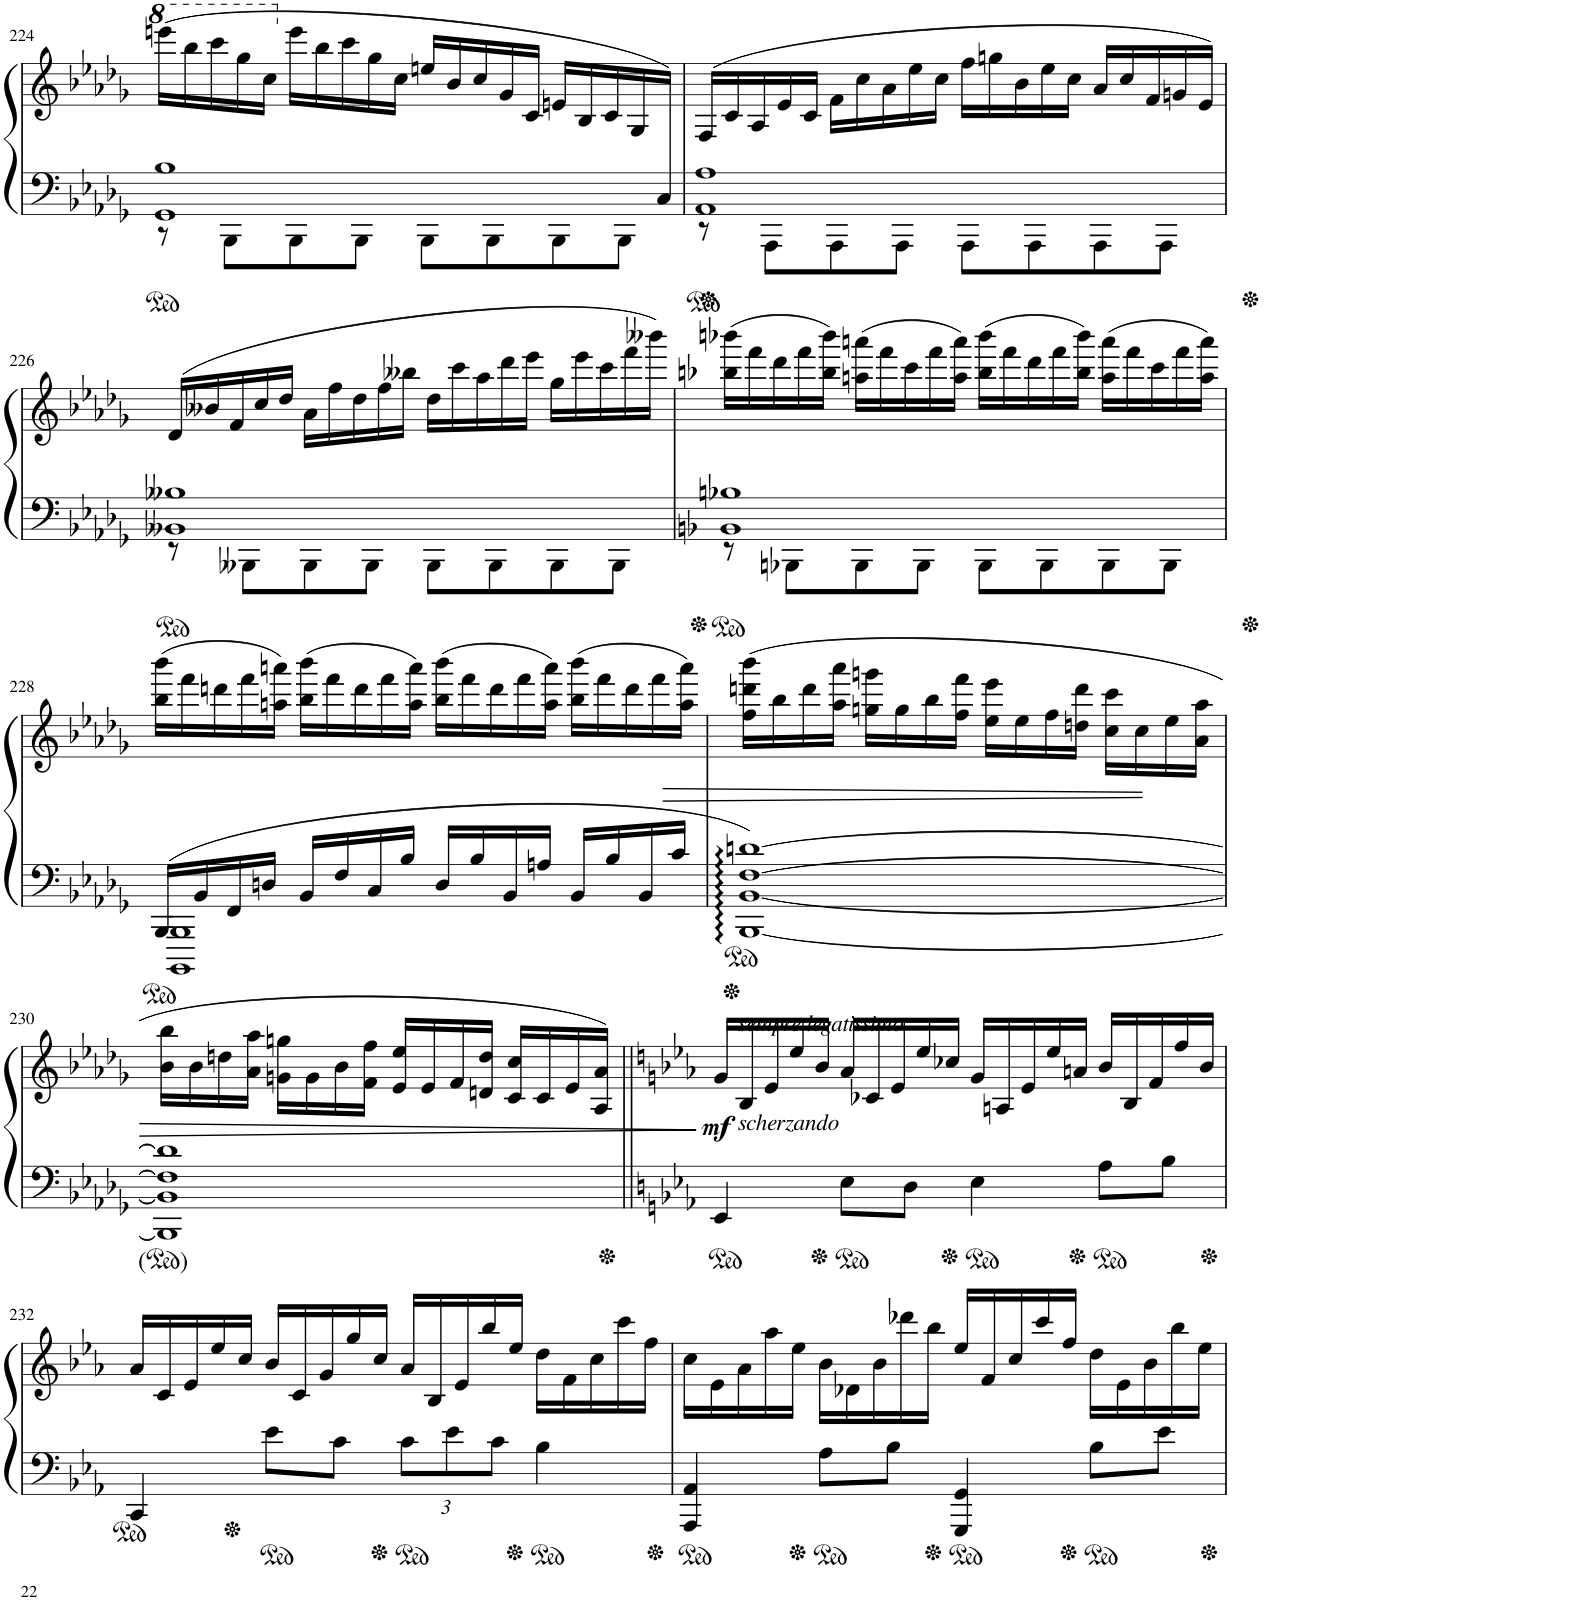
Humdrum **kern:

**kern	**kern	**dynam
*part1	*part1	*part1
*staff2	*staff1	*staff1/2
*I"Piano	*	*
*I'Pno.	*	*
!!LO:PB:g=z
*clefF4	*clefG2	*
*k[b-e-a-d-g-]	*k[b-e-a-d-g-]	*
*M4/4	*M4/4	*
=224	=224	=224
*^	*	*
*	*^	*	*
*	*	*	*8va	*
*	*	*	*Xbrackettup	*
20%19ryy	1GG- 1B-	8r	(20eeeen\LL	.
.	.	.	20bbb-\	.
.	.	.	20cccc\	.
.	.	8BBB-\L	.	.
.	.	.	20ggg-\	.
.	.	.	20ccc\JJ	.
*	*	*	*X8va	*
.	.	8BBB-\	20eee\LL	.
.	.	.	20bb-\	.
.	.	.	20ccc\	.
.	.	8BBB-\J	.	.
.	.	.	20gg-\	.
.	.	.	20cc\JJ	.
.	.	8BBB-\L	20een/LL	.
.	.	.	20b-/	.
.	.	.	20cc/	.
.	.	8BBB-\	.	.
.	.	.	20g-/	.
.	.	.	20c/JJ	.
.	.	8BBB-\	20en/LL	.
.	.	.	20B-/	.
.	.	.	20c/	.
.	.	8BBB-\J	.	.
.	.	.	20G-/	.
20C/JJ)	.	.	20ryy	.
*	*v	*v	*	*
=225	=225	=225	=225
1AA- 1A-	8r	(20F/LL	.
.	.	20c/	.
.	.	20A-/	.
.	8AAA-\L	.	.
.	.	20e-/	.
.	.	20c/JJ	.
.	8AAA-\	20f\LL	.
.	.	20cc\	.
.	.	20a-\	.
.	8AAA-\J	.	.
.	.	20ee-\	.
.	.	20cc\JJ	.
.	8AAA-\L	20ff\LL	.
.	.	20ggn\	.
.	.	20b-\	.
.	8AAA-\	.	.
.	.	20ee-\	.
.	.	20cc\JJ	.
.	8AAA-\	20a-/LL	.
.	.	20cc/	.
.	.	20f/	.
.	8AAA-\J	.	.
.	.	20gn/	.
.	.	20e-/JJ)	.
!!LO:LB:g=z
=226	=226	=226	=226
1BB--X 1B--X	8r	(20d-/LL	.
.	.	20b--X/	.
.	.	20f/	.
.	8BBB--X\L	.	.
.	.	20cc/	.
.	.	20dd-/JJ	.
.	8BBB--\	20a-\LL	.
.	.	20ff\	.
.	.	20dd-\	.
.	8BBB--\J	.	.
.	.	20ff\	.
.	.	20bb--X\JJ	.
.	8BBB--\L	20dd-\LL	.
.	.	20ccc\	.
.	.	20aa-\	.
.	8BBB--\	.	.
.	.	20ddd-\	.
.	.	20eee-\JJ	.
.	8BBB--\	20gg-\LL	.
.	.	20eee-\	.
.	.	20ccc\	.
.	8BBB--\J	.	.
.	.	20fff\	.
.	.	20bbb--X\JJ)	.
=227	=227	=227	=227
1BB-X 1B-X	8r	(20bb-X\ 20bbb-X\LL	.
.	.	20fff\	.
.	.	20ddd-\	.
.	8BBB-X\L	.	.
.	.	20fff\	.
.	.	20bb-\ 20bbb-\JJ)	.
.	8BBB-\	(20aan\ 20aaan\LL	.
.	.	20fff\	.
.	.	20ccc\	.
.	8BBB-\J	.	.
.	.	20fff\	.
.	.	20aa\ 20aaa\JJ)	.
.	8BBB-\L	(20bb-\ 20bbb-\LL	.
.	.	20fff\	.
.	.	20ddd-\	.
.	8BBB-\	.	.
.	.	20fff\	.
.	.	20bb-\ 20bbb-\JJ)	.
.	8BBB-\	(20aa\ 20aaa\LL	.
.	.	20fff\	.
.	.	20ccc\	.
.	8BBB-\J	.	.
.	.	20fff\	.
.	.	20aa\ 20aaa\JJ)	.
!!LO:LB:g=z
=228	=228	=228	=228
16BBB-/LL	1BBBB- 1BBB-	(20bb-\ 20bbb-\LL	.
.	.	20fff\	.
16BB-/	.	.	.
.	.	20dddn\	.
16FF/	.	.	.
.	.	20fff\	.
16Dn/JJ	.	.	.
.	.	20aan\ 20aaan\JJ)	.
16BB-/LL	.	(20bb-\ 20bbb-\LL	.
.	.	20fff\	.
16F/	.	.	.
.	.	20ddd\	.
16C/	.	.	.
.	.	20fff\	.
16B-/JJ	.	.	.
.	.	20aa\ 20aaa\JJ)	.
16D/LL	.	(20bb-\ 20bbb-\LL	.
.	.	20fff\	.
16B-/	.	.	.
.	.	20ddd\	.
16BB-/	.	.	.
.	.	20fff\	.
16An/JJ	.	.	.
.	.	20aa\ 20aaa\JJ)	.
16BB-/LL	.	(20bb-\ 20bbb-\LL	.
.	.	20fff\	.
16B-/	.	.	.
.	.	20ddd\	.
16BB-/	.	.	.
.	.	20fff\	.
16c/JJ	.	.	.
.	.	20aa\ 20aaa\JJ)	.
*v	*v	*	*
=229	=229	=229
!	!	!LO:HP:b
[1BBB- [1BB- [1F [1dn	(16ff\ 16dddn\ 16bbb-\LL	>
.	16bb-\	.
.	16ddd\	.
.	16aa-\ 16aaa-\JJ	.
.	16ggn\ 16gggn\LL	.
.	16gg\	.
.	16bb-\	.
.	16ff\ 16fff\JJ	.
.	16ee-\ 16eee-\LL	.
.	16ee-\	.
.	16ff\	.
.	16ddn\ 16ddd\JJ	.
.	16cc\ 16ccc\LL	.
.	16cc\	.
.	16ee-\	.
.	16a-\ 16aa-\JJ	.
!!LO:LB:g=z
=230	=230	=230
1BBB-] 1BB-] 1F] 1d]	16b-\ 16bb-\LL	.
.	16b-\	.
.	16ddn\	.
.	16a-\ 16aa-\JJ	.
.	16gn\ 16ggn\LL	.
.	16g\	.
.	16b-\	.
.	16f\ 16ff\JJ	.
.	16e-/ 16ee-/LL	.
.	16e-/	.
.	16f/	.
.	16dn/ 16dd/JJ	.
.	16c/ 16cc/LL	.
.	16c/	.
.	16e-/	.
.	16A-/ 16a-/JJ)	.
.	.	]
=231||	=231||	=231||
*k[b-e-a-]	*k[b-e-a-]	*
!	!LO:TX:b:i:t=scherzando	!
!	!LO:TX:b:i:t=sempre legatissimo	!
!	!	!LO:DY:b
4EE-/	20g/LL	mf
.	20B-/	.
.	20e-/	.
.	20ee-/	.
.	20b-/JJ	.
8E-\L	20a-/LL	.
.	20c-X/	.
.	20e-/	.
8D\J	.	.
.	20ee-/	.
.	20cc-X/JJ	.
4E-\	20g/LL	.
.	20An/	.
.	20e-/	.
.	20ee-/	.
.	20an/JJ	.
8A-\L	20b-/LL	.
.	20B-/	.
.	20f/	.
8B-\J	.	.
.	20ff/	.
.	20b-/JJ	.
!!LO:LB:g=z
=232	=232	=232
4CC/	20a-/LL	.
.	20c/	.
.	20e-/	.
.	20ee-/	.
.	20cc/JJ	.
8e-\L	20b-/LL	.
.	20c/	.
.	20g/	.
8c\J	.	.
.	20gg/	.
.	20cc/JJ	.
*Xbrackettup	*	*
12c\L	20a-/LL	.
.	20B-/	.
12e-\	.	.
.	20e-/	.
.	20bb-/	.
12c\J	.	.
.	20ee-/JJ	.
4B-\	20dd\LL	.
.	20f\	.
.	20cc\	.
.	20ccc\	.
.	20ff\JJ	.
=233	=233	=233
4AAA-/ 4AA-/	20cc\LL	.
.	20e-\	.
.	20a-\	.
.	20aa-\	.
.	20ee-\JJ	.
8A-\L	20b-\LL	.
.	20d-X\	.
.	20b-\	.
8B-\J	.	.
.	20ddd-X\	.
.	20bb-\JJ	.
4GGG/ 4GG/	20ee-/LL	.
.	20f/	.
.	20cc/	.
.	20ccc/	.
.	20ff/JJ	.
8B-\L	20dd\LL	.
.	20e-\	.
.	20b-\	.
8e-\J	.	.
.	20bb-\	.
.	20ee-\JJ	.
=	=	=
*-	*-	*-
